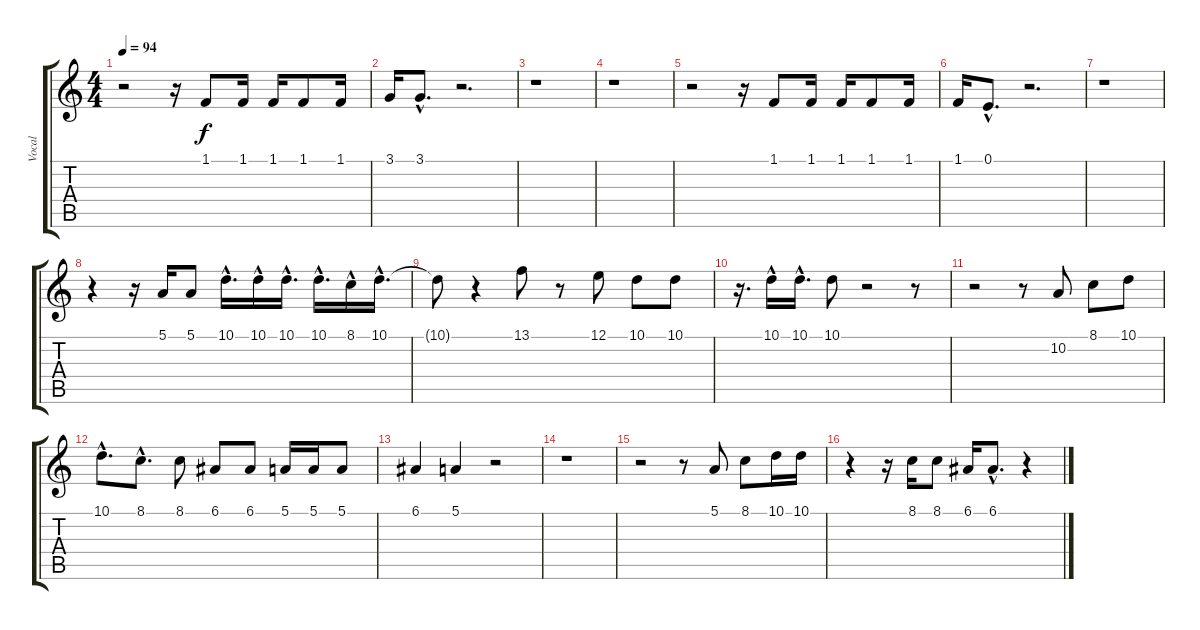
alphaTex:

\track ("Vocal" "Vocal") {instrument accordion}
\staff {score tabs}
\tuning (E4 B3 G3 D3 A2 E2) {hide}
\ts (4 4)
\tempo 94
\clef g2
\ks c
r.2{dy f} r.16 1.1.8 1.1.16 1.1.16 1.1.8 1.1.16 |
3.1.16 3.1{hac}.8{d} r.2{d} |
r.1 |
r.1 |
r.2 r.16 1.1.8 1.1.16 1.1.16 1.1.8 1.1.16 |
1.1.16 0.1{hac}.8{d} r.2{d} |
r.1 |
r.4 r.16 5.1.16 5.1.8 10.1{hac}.16{d} 10.1{hac}.16 10.1{hac}.16{d} 10.1{hac}.16{d} 8.1{hac}.16 10.1{hac}.16{d} |
10.1{t}.8 r.4 13.1.8 r.8 12.1.8 10.1.8 10.1.8 |
r.16{d} 10.1{hac}.16 10.1{hac}.16{d} 10.1.8 r.2 r.8 |
r.2 r.8 10.2.8 8.1.8 10.1.8 |
10.1{hac}.8{d} 8.1{hac}.8{d} 8.1.8 6.1.8 6.1.8 5.1.16 5.1.16 5.1.8 |
6.1.4 5.1.4 r.2 |
r.1 |
r.2 r.8 5.1.8 8.1.8 10.1.16 10.1.16 |
r.4 r.16 8.1.16 8.1.8 6.1.16 6.1{hac}.8{d} r.4
